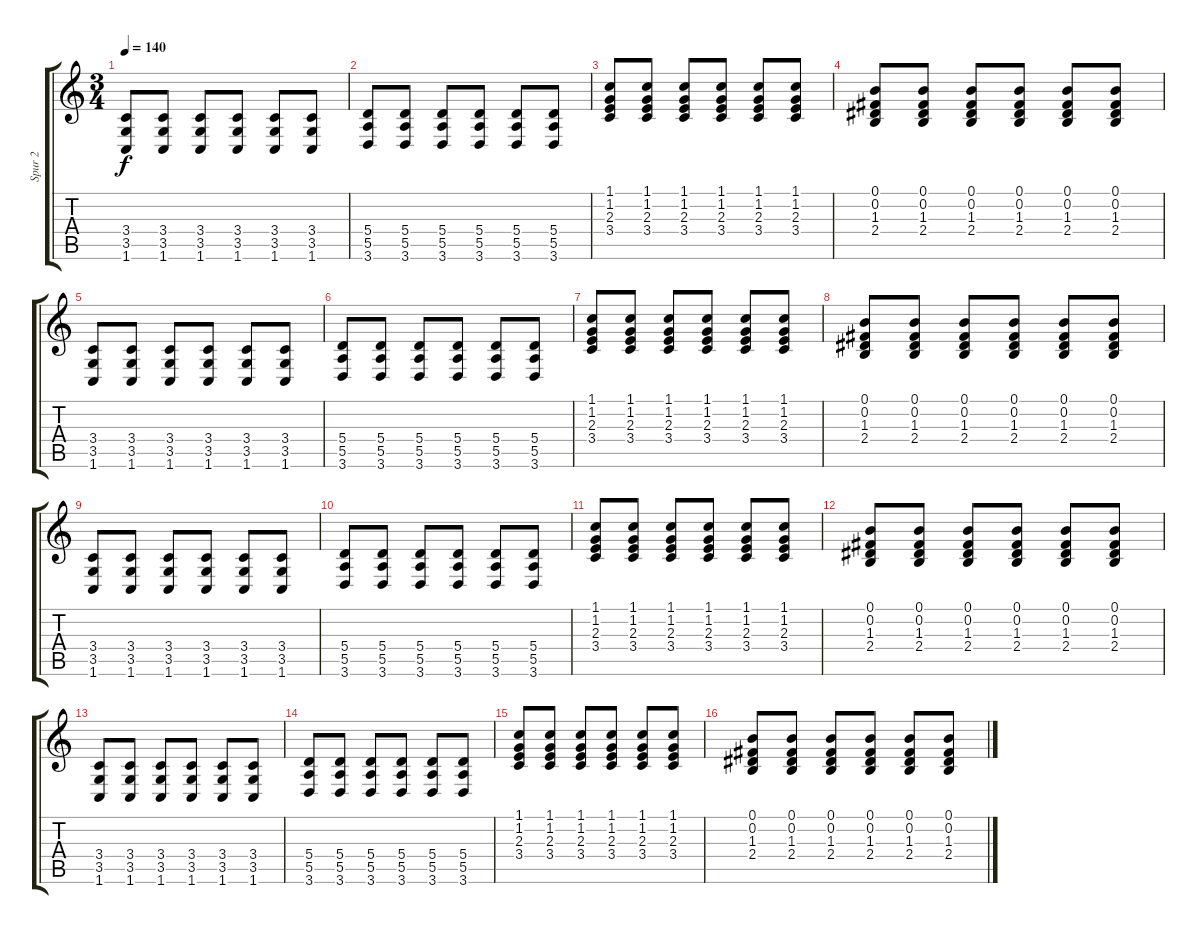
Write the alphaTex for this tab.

\track ("Spur 2" "Spur 2") {instrument distortionguitar}
\staff {score tabs}
\tuning (B3 Gb3 D3 A2 E2 B1) {hide}
\ts (3 4)
\tempo 140
\clef g2
\ks c
(3.4 3.5 1.6).8{dy f} (3.4 3.5 1.6).8 (3.4 3.5 1.6).8 (3.4 3.5 1.6).8 (3.4 3.5 1.6).8 (3.4 3.5 1.6).8 |
(5.4 5.5 3.6).8 (5.4 5.5 3.6).8 (5.4 5.5 3.6).8 (5.4 5.5 3.6).8 (5.4 5.5 3.6).8 (5.4 5.5 3.6).8 |
(1.1 1.2 2.3 3.4).8{volume 7} (1.1 1.2 2.3 3.4).8 (1.1 1.2 2.3 3.4).8 (1.1 1.2 2.3 3.4).8 (1.1 1.2 2.3 3.4).8 (1.1 1.2 2.3 3.4).8 |
(0.1 0.2 1.3 2.4).8 (0.1 0.2 1.3 2.4).8 (0.1 0.2 1.3 2.4).8 (0.1 0.2 1.3 2.4).8 (0.1 0.2 1.3 2.4).8 (0.1 0.2 1.3 2.4).8 |
(3.4 3.5 1.6).8 (3.4 3.5 1.6).8 (3.4 3.5 1.6).8 (3.4 3.5 1.6).8 (3.4 3.5 1.6).8 (3.4 3.5 1.6).8 |
(5.4 5.5 3.6).8 (5.4 5.5 3.6).8 (5.4 5.5 3.6).8 (5.4 5.5 3.6).8 (5.4 5.5 3.6).8 (5.4 5.5 3.6).8 |
(1.1 1.2 2.3 3.4).8 (1.1 1.2 2.3 3.4).8 (1.1 1.2 2.3 3.4).8 (1.1 1.2 2.3 3.4).8 (1.1 1.2 2.3 3.4).8 (1.1 1.2 2.3 3.4).8 |
(0.1 0.2 1.3 2.4).8 (0.1 0.2 1.3 2.4).8 (0.1 0.2 1.3 2.4).8 (0.1 0.2 1.3 2.4).8 (0.1 0.2 1.3 2.4).8 (0.1 0.2 1.3 2.4).8 |
(3.4 3.5 1.6).8 (3.4 3.5 1.6).8 (3.4 3.5 1.6).8 (3.4 3.5 1.6).8 (3.4 3.5 1.6).8 (3.4 3.5 1.6).8 |
(5.4 5.5 3.6).8 (5.4 5.5 3.6).8 (5.4 5.5 3.6).8 (5.4 5.5 3.6).8 (5.4 5.5 3.6).8 (5.4 5.5 3.6).8 |
(1.1 1.2 2.3 3.4).8 (1.1 1.2 2.3 3.4).8 (1.1 1.2 2.3 3.4).8 (1.1 1.2 2.3 3.4).8 (1.1 1.2 2.3 3.4).8 (1.1 1.2 2.3 3.4).8 |
(0.1 0.2 1.3 2.4).8 (0.1 0.2 1.3 2.4).8 (0.1 0.2 1.3 2.4).8 (0.1 0.2 1.3 2.4).8 (0.1 0.2 1.3 2.4).8 (0.1 0.2 1.3 2.4).8 |
(3.4 3.5 1.6).8 (3.4 3.5 1.6).8 (3.4 3.5 1.6).8 (3.4 3.5 1.6).8 (3.4 3.5 1.6).8 (3.4 3.5 1.6).8 |
(5.4 5.5 3.6).8 (5.4 5.5 3.6).8 (5.4 5.5 3.6).8 (5.4 5.5 3.6).8 (5.4 5.5 3.6).8 (5.4 5.5 3.6).8 |
(1.1 1.2 2.3 3.4).8 (1.1 1.2 2.3 3.4).8 (1.1 1.2 2.3 3.4).8 (1.1 1.2 2.3 3.4).8 (1.1 1.2 2.3 3.4).8 (1.1 1.2 2.3 3.4).8 |
(0.1 0.2 1.3 2.4).8 (0.1 0.2 1.3 2.4).8 (0.1 0.2 1.3 2.4).8 (0.1 0.2 1.3 2.4).8 (0.1 0.2 1.3 2.4).8 (0.1 0.2 1.3 2.4).8
